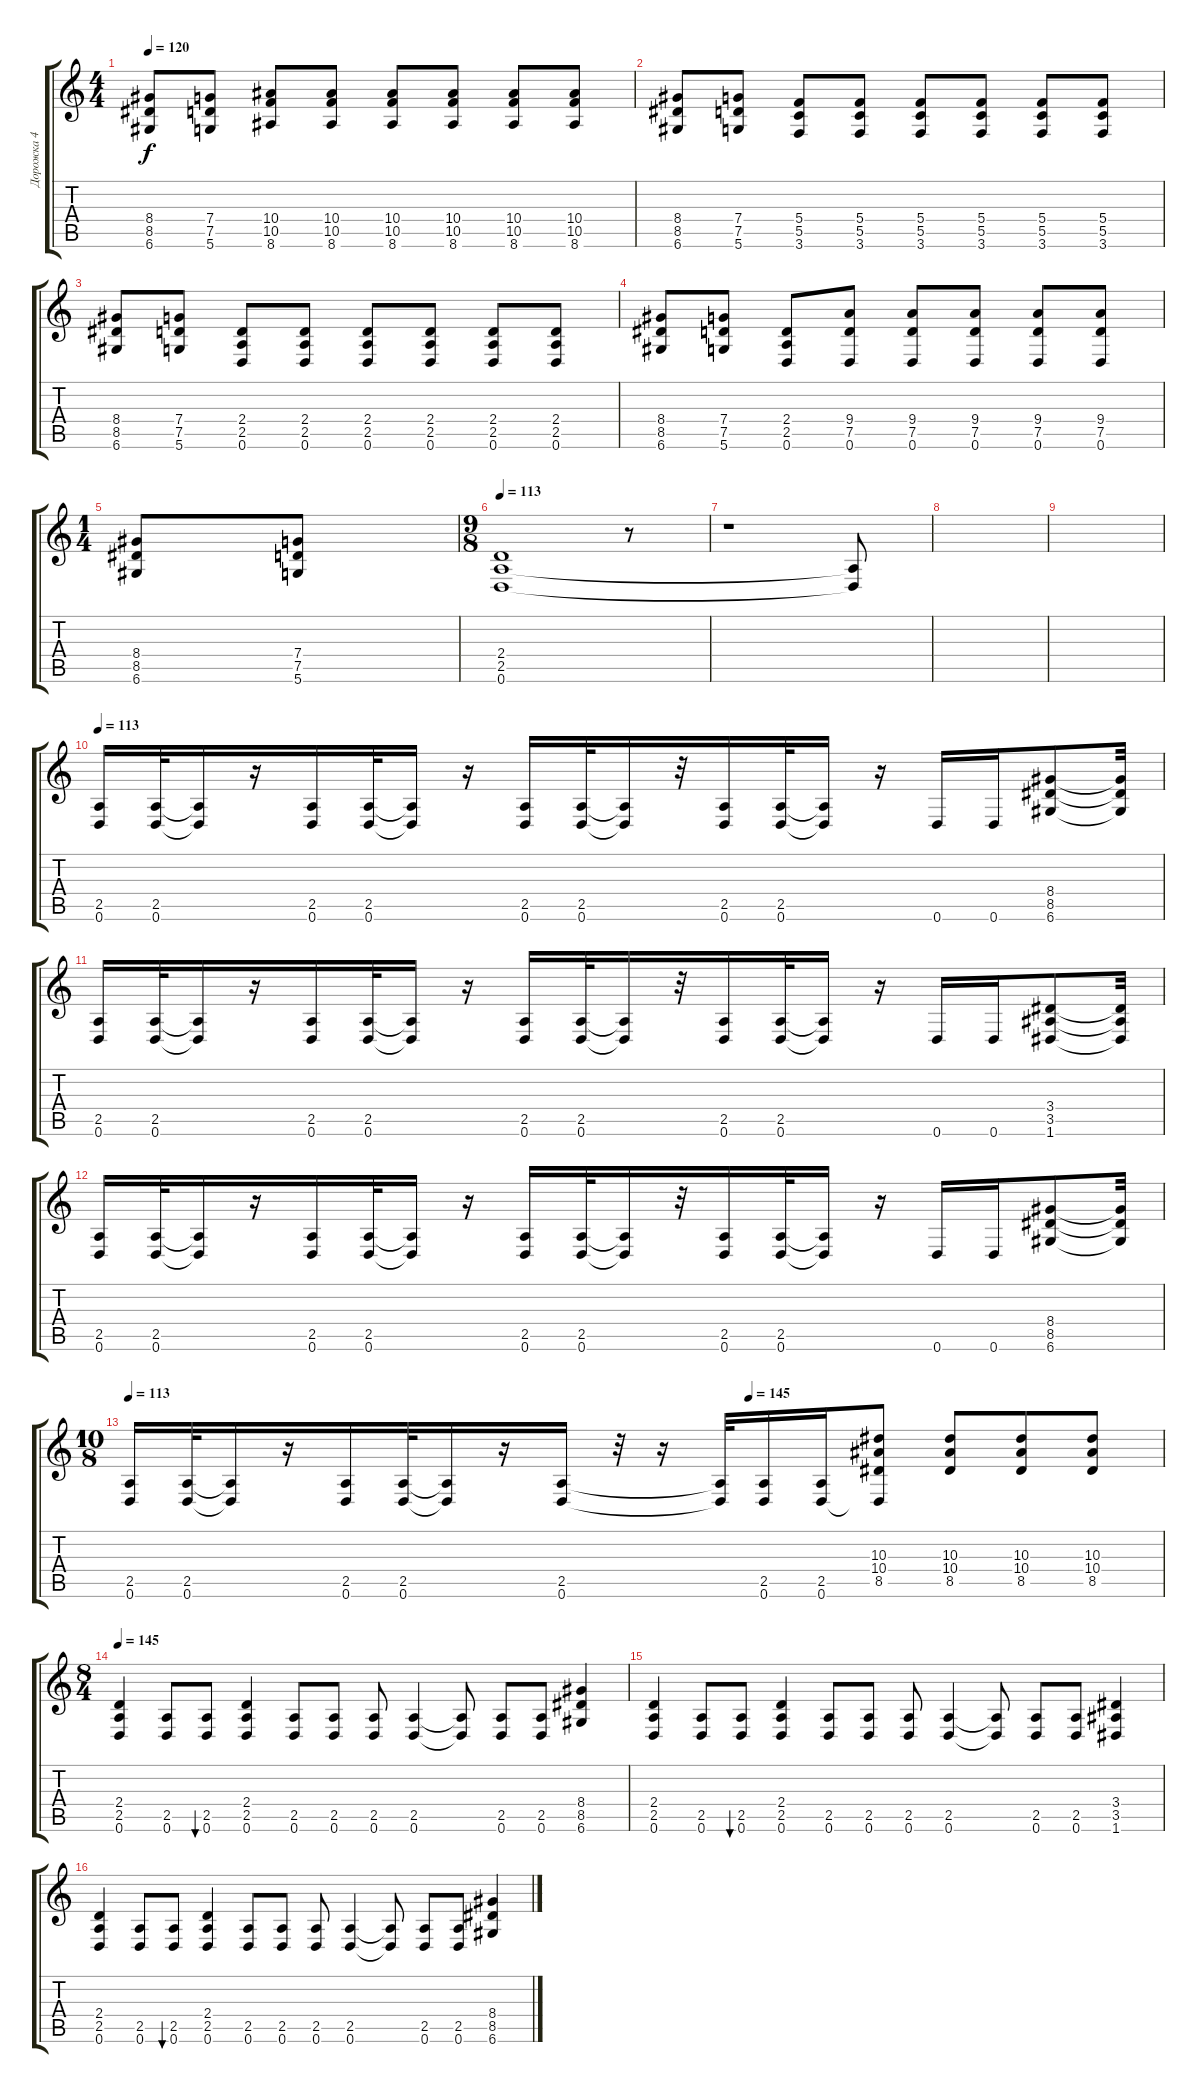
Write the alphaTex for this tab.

\track ("Дорожка 4" "Дорожка 4") {instrument distortionguitar}
\staff {score tabs}
\tuning (D4 A3 F3 C3 G2 D2) {hide}
\ts (4 4)
\tempo 120
\clef g2
\ks c
(8.4 8.5 6.6).8{dy f} (7.4 7.5 5.6).8 (10.4 10.5 8.6).8 (10.4 10.5 8.6).8 (10.4 10.5 8.6).8 (10.4 10.5 8.6).8 (10.4 10.5 8.6).8 (10.4 10.5 8.6).8 |
(8.4 8.5 6.6).8 (7.4 7.5 5.6).8 (5.4 5.5 3.6).8 (5.4 5.5 3.6).8 (5.4 5.5 3.6).8 (5.4 5.5 3.6).8 (5.4 5.5 3.6).8 (5.4 5.5 3.6).8 |
(8.4 8.5 6.6).8 (7.4 7.5 5.6).8 (2.4 2.5 0.6).8 (2.4 2.5 0.6).8 (2.4 2.5 0.6).8 (2.4 2.5 0.6).8 (2.4 2.5 0.6).8 (2.4 2.5 0.6).8 |
(8.4 8.5 6.6).8 (7.4 7.5 5.6).8 (2.4 2.5 0.6).8 (9.4 7.5 0.6).8 (9.4 7.5 0.6).8 (9.4 7.5 0.6).8 (9.4 7.5 0.6).8 (9.4 7.5 0.6).8 |
\ts (1 4)
(8.4 8.5 6.6).8 (7.4 7.5 5.6).8 |
\ts (9 8)
\tempo 113
(2.4 2.5 0.6).1 r.8 |
r.1 (2.5{t} 0.6{t}).8 |
|
|
\tempo 113
(2.5 0.6).16 (2.5 0.6).32 (2.5{t} 0.6{t}).16 r.16 (2.5 0.6).16 (2.5 0.6).32 (2.5{t} 0.6{t}).16 r.16 (2.5 0.6).16 (2.5 0.6).32 (2.5{t} 0.6{t}).16 r.32 (2.5 0.6).16 (2.5 0.6).32 (2.5{t} 0.6{t}).16 r.16 0.6.16 0.6.16 (8.4 8.5 6.6).8 (8.4{t} 8.5{t} 6.6{t}).32 |
(2.5 0.6).16 (2.5 0.6).32 (2.5{t} 0.6{t}).16 r.16 (2.5 0.6).16 (2.5 0.6).32 (2.5{t} 0.6{t}).16 r.16 (2.5 0.6).16 (2.5 0.6).32 (2.5{t} 0.6{t}).16 r.32 (2.5 0.6).16 (2.5 0.6).32 (2.5{t} 0.6{t}).16 r.16 0.6.16 0.6.16 (3.4 3.5 1.6).8 (3.4{t} 3.5{t} 1.6{t}).32 |
(2.5 0.6).16 (2.5 0.6).32 (2.5{t} 0.6{t}).16 r.16 (2.5 0.6).16 (2.5 0.6).32 (2.5{t} 0.6{t}).16 r.16 (2.5 0.6).16 (2.5 0.6).32 (2.5{t} 0.6{t}).16 r.32 (2.5 0.6).16 (2.5 0.6).32 (2.5{t} 0.6{t}).16 r.16 0.6.16 0.6.16 (8.4 8.5 6.6).8 (8.4{t} 8.5{t} 6.6{t}).32 |
\ts (10 8)
\tempo 113
\tempo (130 0.6)
\tempo (145 0.6)
(2.5 0.6).16 (2.5 0.6).32 (2.5{t} 0.6{t}).16 r.16 (2.5 0.6).16 (2.5 0.6).32 (2.5{t} 0.6{t}).16 r.16 (2.5 0.6).16 r.32 r.16 (2.5{t} 0.6{t}).32 (2.5 0.6).16 (2.5 0.6).16 (10.3 10.4 8.5 0.6{t}).8 (10.3 10.4 8.5).8 (10.3 10.4 8.5).8 (10.3 10.4 8.5).8 |
\ts (8 4)
\tempo 145
(2.4 2.5 0.6).4 (2.5 0.6).8 (2.5 0.6).8{bu 120} (2.4 2.5 0.6).4 (2.5 0.6).8 (2.5 0.6).8 (2.5 0.6).8 (2.5 0.6).4 (2.5{t} 0.6{t}).8 (2.5 0.6).8 (2.5 0.6).8 (8.4 8.5 6.6).4 |
(2.4 2.5 0.6).4 (2.5 0.6).8 (2.5 0.6).8{bu 120} (2.4 2.5 0.6).4 (2.5 0.6).8 (2.5 0.6).8 (2.5 0.6).8 (2.5 0.6).4 (2.5{t} 0.6{t}).8 (2.5 0.6).8 (2.5 0.6).8 (3.4 3.5 1.6).4 |
(2.4 2.5 0.6).4 (2.5 0.6).8 (2.5 0.6).8{bu 120} (2.4 2.5 0.6).4 (2.5 0.6).8 (2.5 0.6).8 (2.5 0.6).8 (2.5 0.6).4 (2.5{t} 0.6{t}).8 (2.5 0.6).8 (2.5 0.6).8 (8.4 8.5 6.6).4
